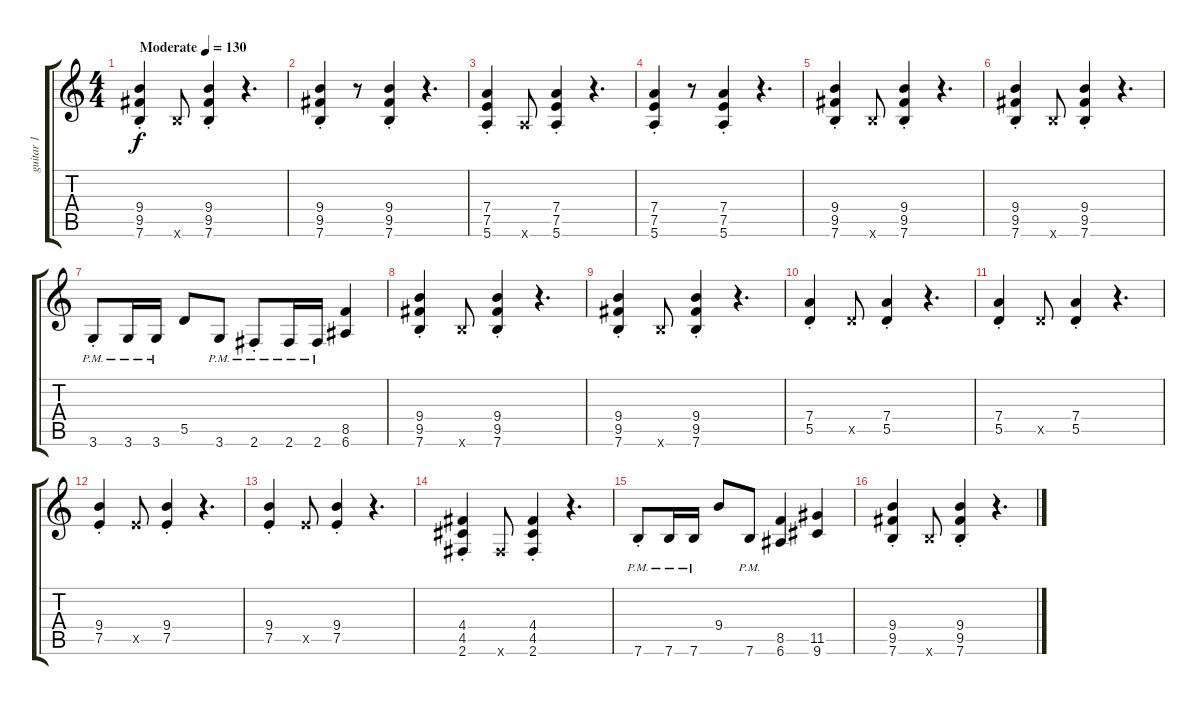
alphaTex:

\track ("guitar 1" "guitar 1") {instrument distortionguitar}
\staff {score tabs}
\tuning (E4 B3 G3 D3 A2 E2) {hide}
\ts (4 4)
\tempo (130 "Moderate")
\clef g2
\ks c
(9.4{st} 9.5{st} 7.6{st}).4{dy f instrument distortionguitar} 7.6{x}.8 (9.4{st} 9.5{st} 7.6{st}).4 r.4{d} |
(9.4{st} 9.5{st} 7.6{st}).4 r.8 (9.4{st} 9.5{st} 7.6{st}).4 r.4{d} |
(7.4{st} 7.5{st} 5.6{st}).4 5.6{x}.8 (7.4{st} 7.5{st} 5.6{st}).4 r.4{d} |
(7.4{st} 7.5{st} 5.6{st}).4 r.8 (7.4{st} 7.5{st} 5.6{st}).4 r.4{d} |
(9.4{st} 9.5{st} 7.6{st}).4 7.6{x}.8 (9.4{st} 9.5{st} 7.6{st}).4 r.4{d} |
(9.4{st} 9.5{st} 7.6{st}).4 7.6{x}.8 (9.4{st} 9.5{st} 7.6{st}).4 r.4{d} |
3.6{pm st}.8 3.6{pm}.16 3.6{pm}.16 5.5.8 3.6{pm}.8 2.6{pm st}.8 2.6{pm}.16 2.6{pm}.16 (8.5 6.6).4 |
(9.4{st} 9.5{st} 7.6{st}).4 7.6{x}.8 (9.4{st} 9.5{st} 7.6{st}).4 r.4{d} |
(9.4{st} 9.5{st} 7.6{st}).4 7.6{x}.8 (9.4{st} 9.5{st} 7.6{st}).4 r.4{d} |
(7.4{st} 5.5{st}).4 5.5{x}.8 (7.4{st} 5.5{st}).4 r.4{d} |
(7.4{st} 5.5{st}).4 5.5{x}.8 (7.4{st} 5.5{st}).4 r.4{d} |
(9.4{st} 7.5{st}).4 7.5{x}.8 (9.4{st} 7.5{st}).4 r.4{d} |
(9.4{st} 7.5{st}).4 7.5{x}.8 (9.4{st} 7.5{st}).4 r.4{d} |
(4.4{st} 4.5{st} 2.6{st}).4 2.6{x}.8 (4.4{st} 4.5{st} 2.6{st}).4 r.4{d} |
7.6{pm st}.8 7.6{pm}.16 7.6{pm}.16 9.4.8 7.6{pm}.8 (8.5 6.6).4 (11.5 9.6).4 |
(9.4{st} 9.5{st} 7.6{st}).4 7.6{x}.8 (9.4{st} 9.5{st} 7.6{st}).4 r.4{d}
